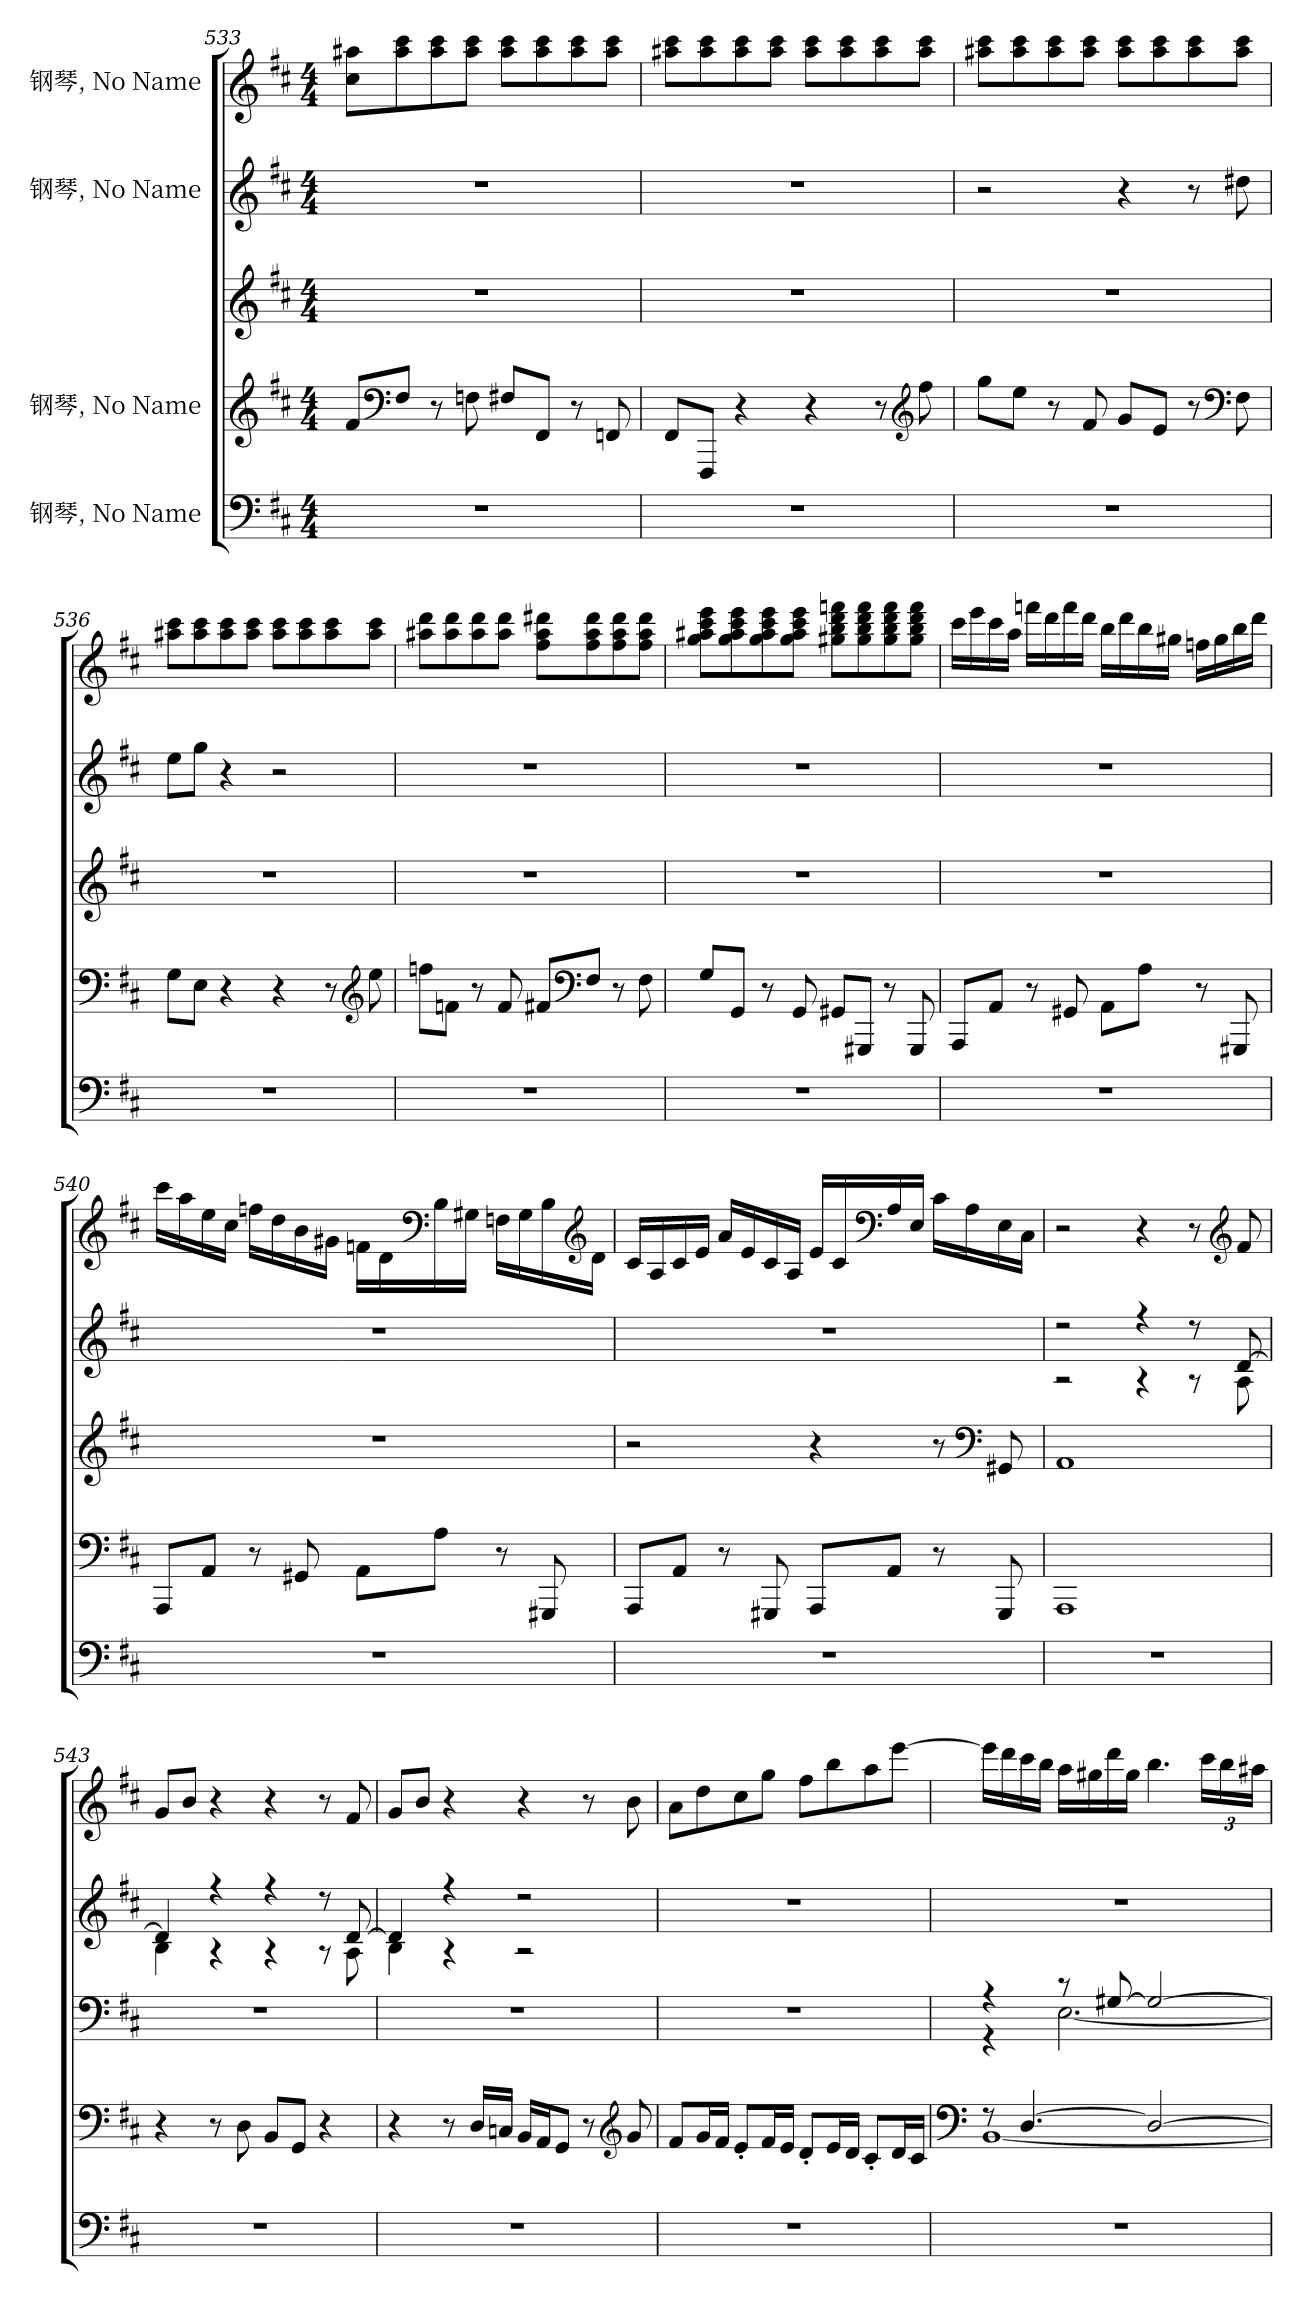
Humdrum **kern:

**kern	**kern	**kern	**kern	**kern
*part4	*part3	*part3	*part2	*part1
*staff5	*staff4	*staff3	*staff2	*staff1
*I"钢琴, No Name	*I"钢琴, No Name	*	*I"钢琴, No Name	*I"钢琴, No Name
!!LO:LB:g=z
*clefF4	*clefG2	*clefG2	*clefG2	*clefG2
*k[f#c#]	*k[f#c#]	*k[f#c#]	*k[f#c#]	*k[f#c#]
*M4/4	*M4/4	*M4/4	*M4/4	*M4/4
=533	=533	=533	=533	=533
1r	8f#/L	1r	1r	8cc#\ 8aa#X\L
*	*clefF4	*	*	*
.	8F#/J	.	.	8aa#\ 8ccc#\
.	8r	.	.	8aa#\ 8ccc#\
.	8Fn\	.	.	8aa#\ 8ccc#\J
.	8F#X/L	.	.	8aa#\ 8ccc#\L
.	8FF#/J	.	.	8aa#\ 8ccc#\
.	8r	.	.	8aa#\ 8ccc#\
.	8FFn/	.	.	8aa#\ 8ccc#\J
=534	=534	=534	=534	=534
1r	8FF#/L	1r	1r	8aa#X\ 8ccc#\L
.	8FFF#/J	.	.	8aa#\ 8ccc#\
.	4r	.	.	8aa#\ 8ccc#\
.	.	.	.	8aa#\ 8ccc#\J
.	4r	.	.	8aa#\ 8ccc#\L
.	.	.	.	8aa#\ 8ccc#\
.	8r	.	.	8aa#\ 8ccc#\
*	*clefG2	*	*	*
.	8ff#\	.	.	8aa#\ 8ccc#\J
=535	=535	=535	=535	=535
1r	8gg\L	1r	2r	8aa#X\ 8ccc#\L
.	8ee\J	.	.	8aa#\ 8ccc#\
.	8r	.	.	8aa#\ 8ccc#\
.	8f#/	.	.	8aa#\ 8ccc#\J
.	8g/L	.	4r	8aa#\ 8ccc#\L
.	8e/J	.	.	8aa#\ 8ccc#\
.	8r	.	8r	8aa#\ 8ccc#\
*	*clefF4	*	*	*
.	8F#\	.	8dd#X\	8aa#\ 8ccc#\J
!!LO:PB:g=z
=536	=536	=536	=536	=536
1r	8G\L	1r	8ee\L	8aa#X\ 8ccc#\L
.	8E\J	.	8gg\J	8aa#\ 8ccc#\
.	4r	.	4r	8aa#\ 8ccc#\
.	.	.	.	8aa#\ 8ccc#\J
.	4r	.	2r	8aa#\ 8ccc#\L
.	.	.	.	8aa#\ 8ccc#\
.	8r	.	.	8aa#\ 8ccc#\
*	*clefG2	*	*	*
.	8ee\	.	.	8aa#\ 8ccc#\J
=537	=537	=537	=537	=537
1r	8ffn\L	1r	1r	8aa#X\ 8ddd\L
.	8fn\J	.	.	8aa#\ 8ddd\
.	8r	.	.	8aa#\ 8ddd\
.	8f/	.	.	8aa#\ 8ddd\J
.	8f#X/L	.	.	8ff#\ 8aa#\ 8ddd#X\L
*	*clefF4	*	*	*
.	8F#/J	.	.	8ff#\ 8aa#\ 8ddd#\
.	8r	.	.	8ff#\ 8aa#\ 8ddd#\
.	8F#\	.	.	8ff#\ 8aa#\ 8ddd#\J
!!LO:LB:g=z
=538	=538	=538	=538	=538
1r	8G/L	1r	1r	8gg\ 8aa#X\ 8ccc#\ 8eee\L
.	8GG/J	.	.	8gg\ 8aa#\ 8ccc#\ 8eee\
.	8r	.	.	8gg\ 8aa#\ 8ccc#\ 8eee\
.	8GG/	.	.	8gg\ 8aa#\ 8ccc#\ 8eee\J
.	8GG#X/L	.	.	8gg#X\ 8bb\ 8ddd\ 8fffn\L
.	8GGG#X/J	.	.	8gg#\ 8bb\ 8ddd\ 8fff\
.	8r	.	.	8gg#\ 8bb\ 8ddd\ 8fff\
.	8GGG#/	.	.	8gg#\ 8bb\ 8ddd\ 8fff\J
=539	=539	=539	=539	=539
*	*	*	*	*MM135
1r	8AAA/L	1r	1r	16ccc#\LL
.	.	.	.	16eee\
.	8AA/J	.	.	16ccc#\
.	.	.	.	16aa\JJ
.	8r	.	.	16fffn\LL
.	.	.	.	16ddd\
.	8GG#X/	.	.	16fff\
.	.	.	.	16ddd\JJ
.	8AA\L	.	.	16bb\LL
.	.	.	.	16ddd\
.	8A\J	.	.	16bb\
.	.	.	.	16gg#X\JJ
.	8r	.	.	16ffn\LL
.	.	.	.	16gg#\
.	8GGG#X/	.	.	16bb\
.	.	.	.	16ddd\JJ
!!LO:PB:g=z
=540	=540	=540	=540	=540
1r	8AAA/L	1r	1r	16ccc#\LL
.	.	.	.	16aa\
.	8AA/J	.	.	16ee\
.	.	.	.	16cc#\JJ
.	8r	.	.	16ffn\LL
.	.	.	.	16dd\
.	8GG#X/	.	.	16b\
.	.	.	.	16g#X\JJ
.	8AA\L	.	.	16fn\LL
.	.	.	.	16d\
*	*	*	*	*clefF4
.	8A\J	.	.	16B\
.	.	.	.	16G#X\JJ
.	8r	.	.	16Fn\LL
.	.	.	.	16G#\
.	8GGG#X/	.	.	16B\
*	*	*	*	*clefG2
.	.	.	.	16d\JJ
!!LO:LB:g=z
=541	=541	=541	=541	=541
1r	8AAA/L	2r	1r	16c#/LL
.	.	.	.	16A/
.	8AA/J	.	.	16c#/
.	.	.	.	16e/JJ
.	8r	.	.	16a/LL
.	.	.	.	16e/
.	8GGG#X/	.	.	16c#/
.	.	.	.	16A/JJ
.	8AAA/L	4r	.	16e/LL
.	.	.	.	16c#/
*	*	*	*	*clefF4
.	8AA/J	.	.	16A/
.	.	.	.	16E/JJ
.	8r	8r	.	16c#\LL
.	.	.	.	16A\
*	*	*clefF4	*	*
*	*	*	*	*MM133
.	8GGG#/	8GG#X/	.	16E\
*	*	*	*	*MM126
.	.	.	.	16C#\JJ
=542	=542	=542	=542	=542
*	*	*	*	*MM56
*	*	*	*^	*
1r	1AAA	1AA	2r	2r	2r
.	.	.	4r	4r	4r
*	*	*	*	*	*MM23
.	.	.	8r	8r	8r
*	*	*	*	*	*clefG2
*	*	*	*	*	*MM124
.	.	.	[8d/	8A\	8f#/
=543	=543	=543	=543	=543	=543
1r	4r	1r	4d/]	4B\	8g/L
.	.	.	.	.	8b/J
.	8r	.	4r	4r	4r
.	8D\	.	.	.	.
.	8BB/L	.	4r	4r	4r
.	8GG/J	.	.	.	.
.	4r	.	8r	8r	8r
.	.	.	[8d/	8A\	8f#/
!!LO:PB:g=z
=544	=544	=544	=544	=544	=544
1r	4r	1r	4d/]	4B\	8g/L
.	.	.	.	.	8b/J
.	8r	.	4r	4r	4r
.	16D/LL	.	.	.	.
.	16Cn/JJ	.	.	.	.
.	16BB/LL	.	2r	2r	4r
.	16AA/J	.	.	.	.
.	8GG/J	.	.	.	.
*	*	*	*	*	*MM122
.	8r	.	.	.	8r
*	*clefG2	*	*	*	*
*	*	*	*	*	*MM124
.	8g/	.	.	.	8b\
*	*	*	*v	*v	*
=545	=545	=545	=545	=545
1r	8f#/L	1r	1r	8a\L
.	16g/L	.	.	8dd\
.	16f#/JJ	.	.	.
.	8e'/L	.	.	8cc#\
.	16f#/L	.	.	8gg\J
.	16e/JJ	.	.	.
.	8d'/L	.	.	8ff#\L
.	16e/L	.	.	8bb\
.	16d/JJ	.	.	.
.	8c#'/L	.	.	8aa\
*	*	*	*	*MM122
.	16d/L	.	.	[8eee\J
.	16c#/JJ	.	.	.
!!LO:LB:g=z
=546	=546	=546	=546	=546
*	*clefF4	*	*	*
*	*^	*^	*	*
1r	8r	[1BB	4r	4r	1r	16eee\LL]
.	.	.	.	.	.	16ddd\
*	*	*	*	*	*	*MM120
.	[4.D/	.	.	.	.	16ccc#\
*	*	*	*	*	*	*MM118
.	.	.	.	.	.	16bb\JJ
.	.	.	8r	[2.E\	.	16aa\LL
.	.	.	.	.	.	16gg#X\
.	.	.	[8G#X/	.	.	16ddd\
.	.	.	.	.	.	16gg#\JJ
.	2D/_	.	2G#/_	.	.	4.bb\
*	*	*	*	*	*	*Xbrackettup
*	*	*	*	*	*	*MM95
.	.	.	.	.	.	24ccc#\LL
.	.	.	.	.	.	24bb\
.	.	.	.	.	.	24aa#X\JJ
*	*v	*v	*	*	*	*
*	*	*v	*v	*	*
=	=	=	=	=
*-	*-	*-	*-	*-
